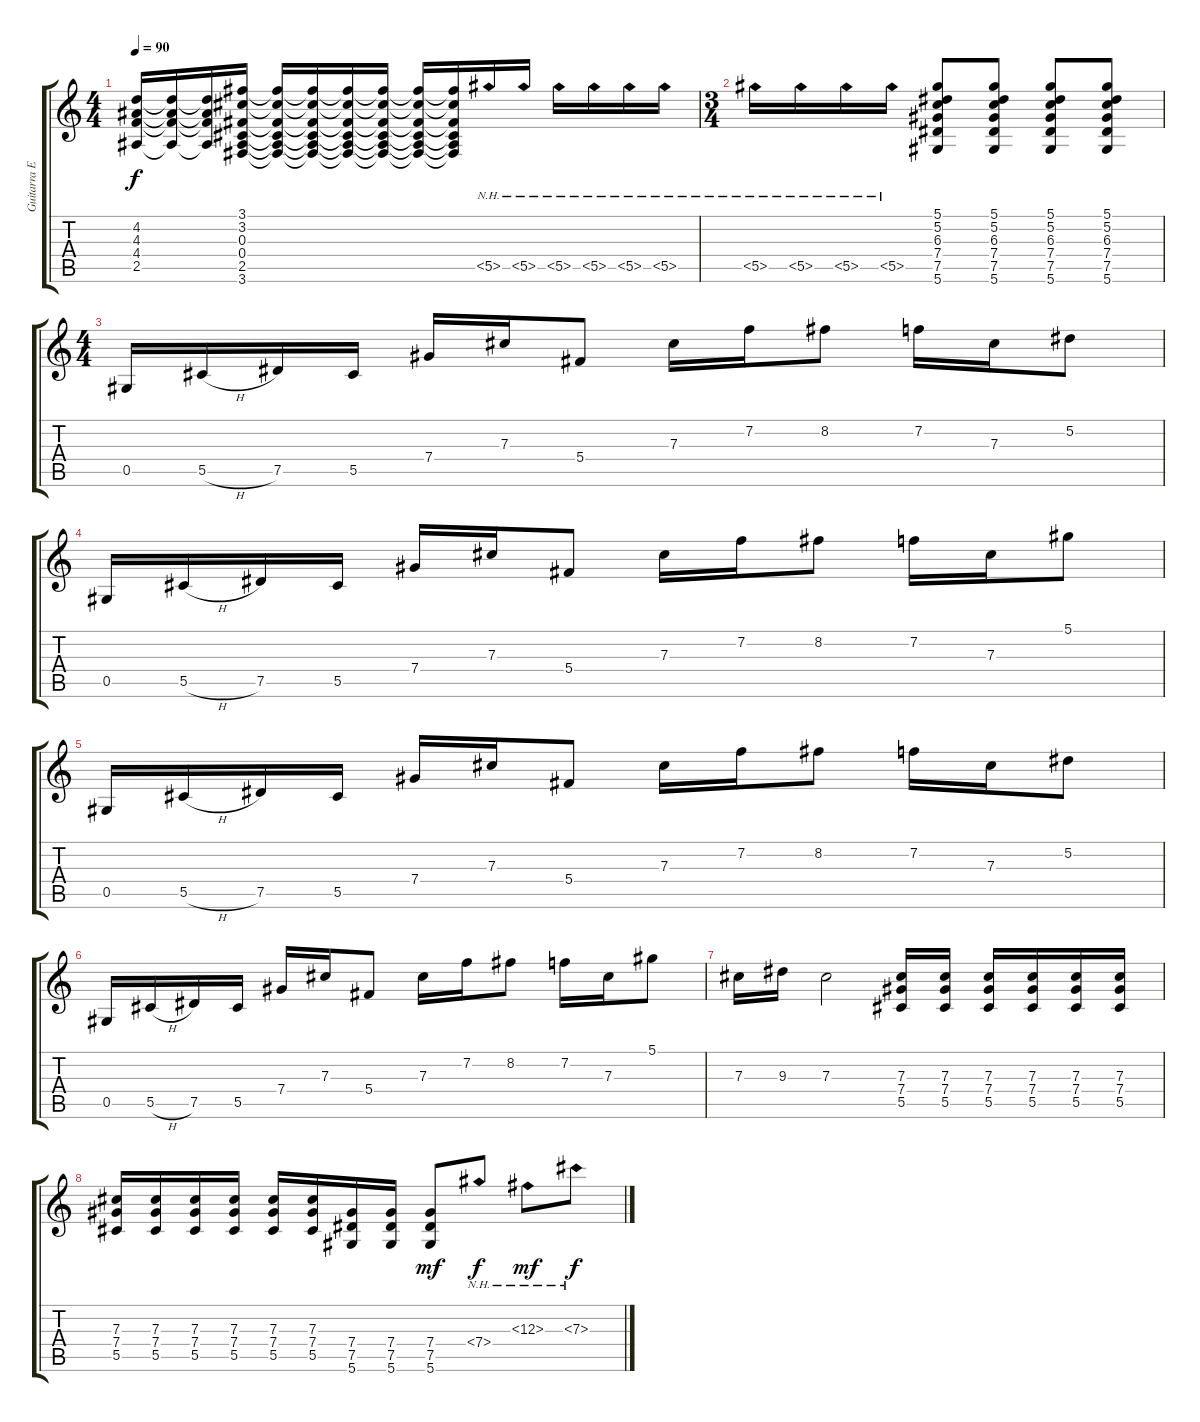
\track ("Guitarra Eb 1" "Guitarra E") {instrument distortionguitar}
\staff {score tabs}
\tuning (Eb4 Bb3 Gb3 Db3 Ab2 Eb2) {hide}
\ts (4 4)
\tempo 90
\clef g2
\ks c
(4.2{t} 4.3{t} 4.4{t} 2.5{t}).16{dy f} (4.2{t} 4.3{t} 4.4{t} 2.5{t}).16 (4.2{t} 4.3{t} 4.4{t} 2.5{t}).16 (3.1 3.2 0.3 0.4 2.5 3.6).16 (3.1{t} 3.2{t} 0.3{t} 0.4{t} 2.5{t} 3.6{t}).16 (3.1{t} 3.2{t} 0.3{t} 0.4{t} 2.5{t} 3.6{t}).16 (3.1{t} 3.2{t} 0.3{t} 0.4{t} 2.5{t} 3.6{t}).16 (3.1{t} 3.2{t} 0.3{t} 0.4{t} 2.5{t} 3.6{t}).16 (3.1{t} 3.2{t} 0.3{t} 0.4{t} 2.5{t} 3.6{t}).16 (3.1{t} 3.2{t} 0.3{t} 0.4{t} 2.5{t} 3.6{t}).16 5.5{nh}.16 5.5{nh}.16 5.5{nh}.16 5.5{nh}.16 5.5{nh}.16 5.5{nh}.16 |
\ts (3 4)
5.5{nh}.16 5.5{nh}.16 5.5{nh}.16 5.5{nh}.16 (5.1 5.2 6.3 7.4 7.5 5.6).8 (5.1 5.2 6.3 7.4 7.5 5.6).8 (5.1 5.2 6.3 7.4 7.5 5.6).8 (5.1 5.2 6.3 7.4 7.5 5.6).8 |
\ts (4 4)
0.5.16 5.5{h}.16 7.5.16 5.5.16 7.4.16 7.3.16 5.4.8 7.3.16 7.2.16 8.2.8 7.2.16 7.3.16 5.2.8 |
0.5.16 5.5{h}.16 7.5.16 5.5.16 7.4.16 7.3.16 5.4.8 7.3.16 7.2.16 8.2.8 7.2.16 7.3.16 5.1.8 |
0.5.16 5.5{h}.16 7.5.16 5.5.16 7.4.16 7.3.16 5.4.8 7.3.16 7.2.16 8.2.8 7.2.16 7.3.16 5.2.8 |
0.5.16 5.5{h}.16 7.5.16 5.5.16 7.4.16 7.3.16 5.4.8 7.3.16 7.2.16 8.2.8 7.2.16 7.3.16 5.1.8 |
7.3.16 9.3.16 7.3.2 (7.3 7.4 5.5).16{instrument electricguitarmuted} (7.3 7.4 5.5).16 (7.3 7.4 5.5).16 (7.3 7.4 5.5).16 (7.3 7.4 5.5).16 (7.3 7.4 5.5).16 |
(7.3 7.4 5.5).16 (7.3 7.4 5.5).16 (7.3 7.4 5.5).16 (7.3 7.4 5.5).16 (7.3 7.4 5.5).16 (7.3 7.4 5.5).16 (7.4 7.5 5.6).16{instrument distortionguitar} (7.4 7.5 5.6).16 (7.4 7.5 5.6).8{dy mf} 7.4{nh}.8{dy f} 6.3{nh}.8{dy mf} 7.3{nh}.8{dy f}
